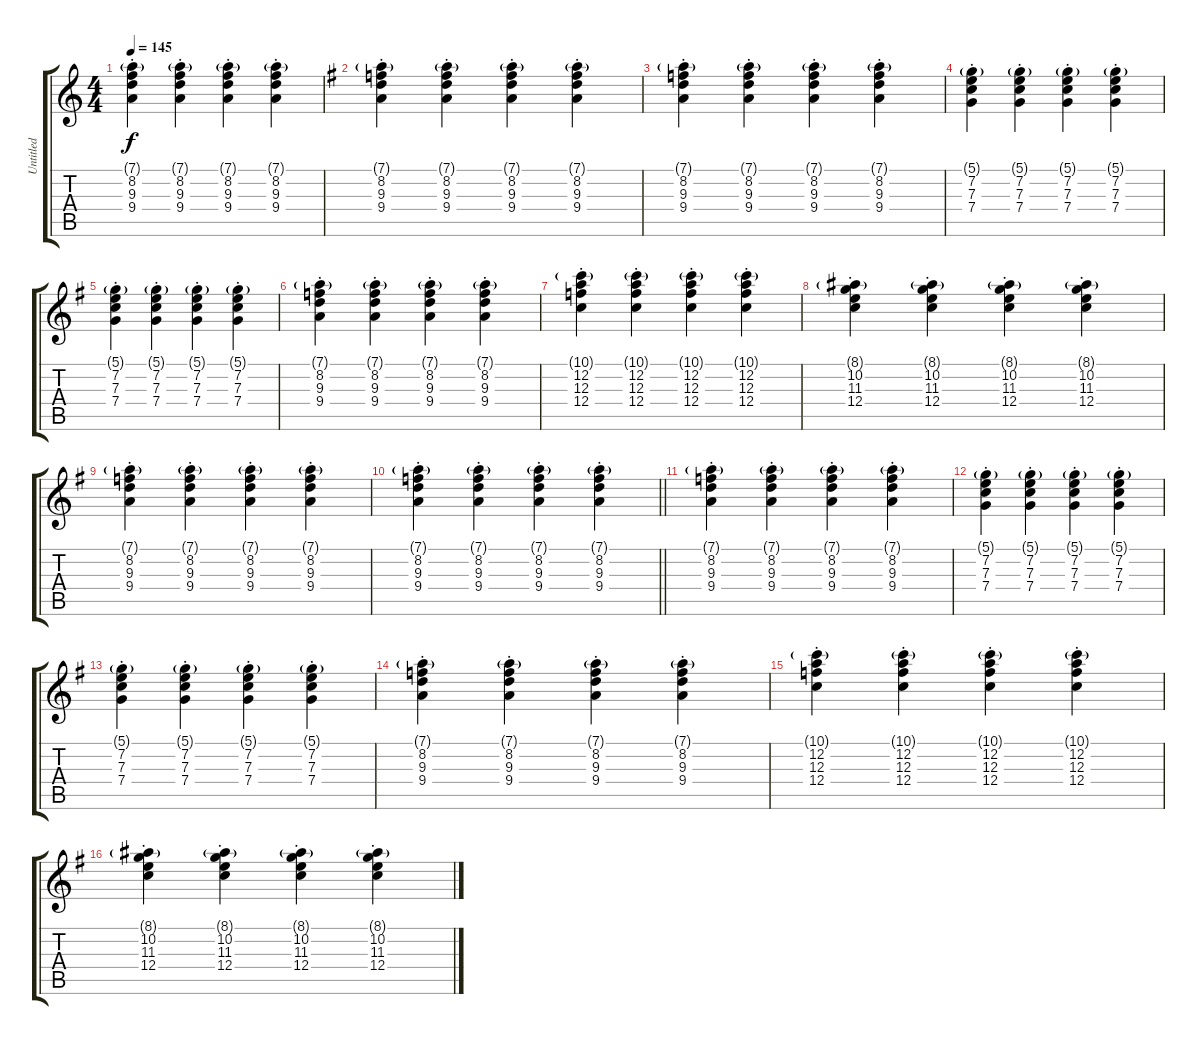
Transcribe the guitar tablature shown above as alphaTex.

\track ("Untitled" "Untitled") {instrument electricguitarclean}
\staff {score tabs}
\tuning (D4 A3 F3 C3 G2 D2) {hide}
\ts (4 4)
\tempo 145
\clef g2
\ks c
(7.1{g st} 8.2{st} 9.3{st} 9.4{st}).4{dy f} (7.1{g st} 8.2{st} 9.3{st} 9.4{st}).4 (7.1{g st} 8.2{st} 9.3{st} 9.4{st}).4 (7.1{g st} 8.2{st} 9.3{st} 9.4{st}).4 |
\ks g
(7.1{g st} 8.2{st} 9.3{st} 9.4{st}).4 (7.1{g st} 8.2{st} 9.3{st} 9.4{st}).4 (7.1{g st} 8.2{st} 9.3{st} 9.4{st}).4 (7.1{g st} 8.2{st} 9.3{st} 9.4{st}).4 |
(7.1{g st} 8.2{st} 9.3{st} 9.4{st}).4 (7.1{g st} 8.2{st} 9.3{st} 9.4{st}).4 (7.1{g st} 8.2{st} 9.3{st} 9.4{st}).4 (7.1{g st} 8.2{st} 9.3{st} 9.4{st}).4 |
(5.1{g st} 7.2{st} 7.3{st} 7.4{st}).4 (5.1{g st} 7.2{st} 7.3{st} 7.4{st}).4 (5.1{g st} 7.2{st} 7.3{st} 7.4{st}).4 (5.1{g st} 7.2{st} 7.3{st} 7.4{st}).4 |
(5.1{g st} 7.2{st} 7.3{st} 7.4{st}).4 (5.1{g st} 7.2{st} 7.3{st} 7.4{st}).4 (5.1{g st} 7.2{st} 7.3{st} 7.4{st}).4 (5.1{g st} 7.2{st} 7.3{st} 7.4{st}).4 |
(7.1{g st} 8.2{st} 9.3{st} 9.4{st}).4 (7.1{g st} 8.2{st} 9.3{st} 9.4{st}).4 (7.1{g st} 8.2{st} 9.3{st} 9.4{st}).4 (7.1{g st} 8.2{st} 9.3{st} 9.4{st}).4 |
(10.1{g st} 12.2{st} 12.3{st} 12.4{st}).4 (10.1{g st} 12.2{st} 12.3{st} 12.4{st}).4 (10.1{g st} 12.2{st} 12.3{st} 12.4{st}).4 (10.1{g st} 12.2{st} 12.3{st} 12.4{st}).4 |
(8.1{g st} 10.2{st} 11.3{st} 12.4{st}).4 (8.1{g st} 10.2{st} 11.3{st} 12.4{st}).4 (8.1{g st} 10.2{st} 11.3{st} 12.4{st}).4 (8.1{g st} 10.2{st} 11.3{st} 12.4{st}).4 |
(7.1{g st} 8.2{st} 9.3{st} 9.4{st}).4 (7.1{g st} 8.2{st} 9.3{st} 9.4{st}).4 (7.1{g st} 8.2{st} 9.3{st} 9.4{st}).4 (7.1{g st} 8.2{st} 9.3{st} 9.4{st}).4 |
\barLineRight lightlight
(7.1{g st} 8.2{st} 9.3{st} 9.4{st}).4 (7.1{g st} 8.2{st} 9.3{st} 9.4{st}).4 (7.1{g st} 8.2{st} 9.3{st} 9.4{st}).4 (7.1{g st} 8.2{st} 9.3{st} 9.4{st}).4 |
(7.1{g st} 8.2{st} 9.3{st} 9.4{st}).4 (7.1{g st} 8.2{st} 9.3{st} 9.4{st}).4 (7.1{g st} 8.2{st} 9.3{st} 9.4{st}).4 (7.1{g st} 8.2{st} 9.3{st} 9.4{st}).4 |
(5.1{g st} 7.2{st} 7.3{st} 7.4{st}).4 (5.1{g st} 7.2{st} 7.3{st} 7.4{st}).4 (5.1{g st} 7.2{st} 7.3{st} 7.4{st}).4 (5.1{g st} 7.2{st} 7.3{st} 7.4{st}).4 |
(5.1{g st} 7.2{st} 7.3{st} 7.4{st}).4 (5.1{g st} 7.2{st} 7.3{st} 7.4{st}).4 (5.1{g st} 7.2{st} 7.3{st} 7.4{st}).4 (5.1{g st} 7.2{st} 7.3{st} 7.4{st}).4 |
(7.1{g st} 8.2{st} 9.3{st} 9.4{st}).4 (7.1{g st} 8.2{st} 9.3{st} 9.4{st}).4 (7.1{g st} 8.2{st} 9.3{st} 9.4{st}).4 (7.1{g st} 8.2{st} 9.3{st} 9.4{st}).4 |
(10.1{g st} 12.2{st} 12.3{st} 12.4{st}).4 (10.1{g st} 12.2{st} 12.3{st} 12.4{st}).4 (10.1{g st} 12.2{st} 12.3{st} 12.4{st}).4 (10.1{g st} 12.2{st} 12.3{st} 12.4{st}).4 |
(8.1{g st} 10.2{st} 11.3{st} 12.4{st}).4 (8.1{g st} 10.2{st} 11.3{st} 12.4{st}).4 (8.1{g st} 10.2{st} 11.3{st} 12.4{st}).4 (8.1{g st} 10.2{st} 11.3{st} 12.4{st}).4
